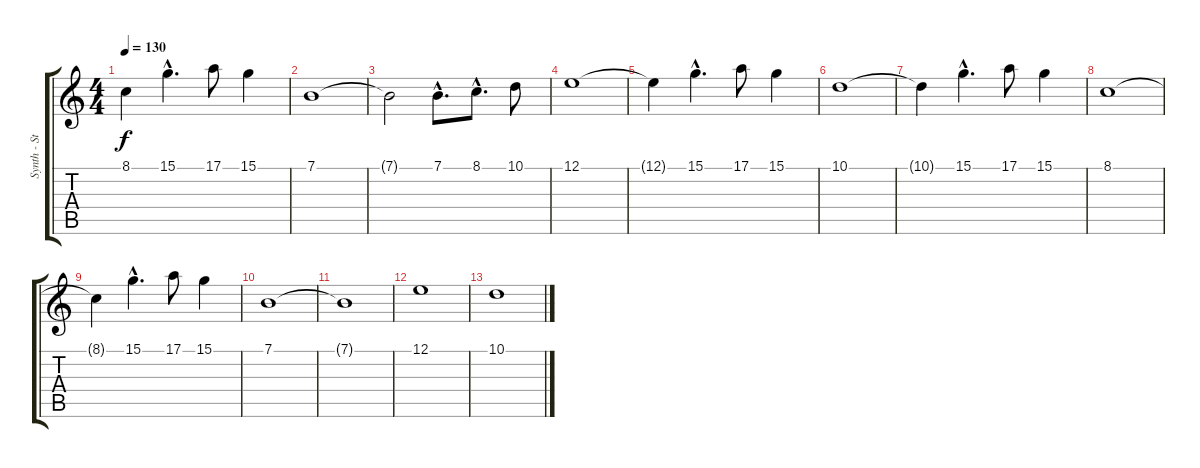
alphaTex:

\track ("Synth - Steven" "Synth - St") {instrument synthstrings1}
\staff {score tabs}
\tuning (E4 B3 G3 D3 A2 E2) {hide}
\ts (4 4)
\tempo 130
\clef g2
\ks c
8.1{t}.4{dy f} 15.1{hac}.4{d} 17.1.8 15.1.4 |
7.1.1 |
7.1{t}.2 7.1{hac}.8{d} 8.1{hac}.8{d} 10.1.8 |
12.1.1 |
12.1{t}.4 15.1{hac}.4{d} 17.1.8 15.1.4 |
10.1.1 |
10.1{t}.4 15.1{hac}.4{d} 17.1.8 15.1.4 |
8.1.1 |
8.1{t}.4 15.1{hac}.4{d} 17.1.8 15.1.4 |
7.1.1 |
7.1{t}.1 |
12.1.1 |
10.1.1
